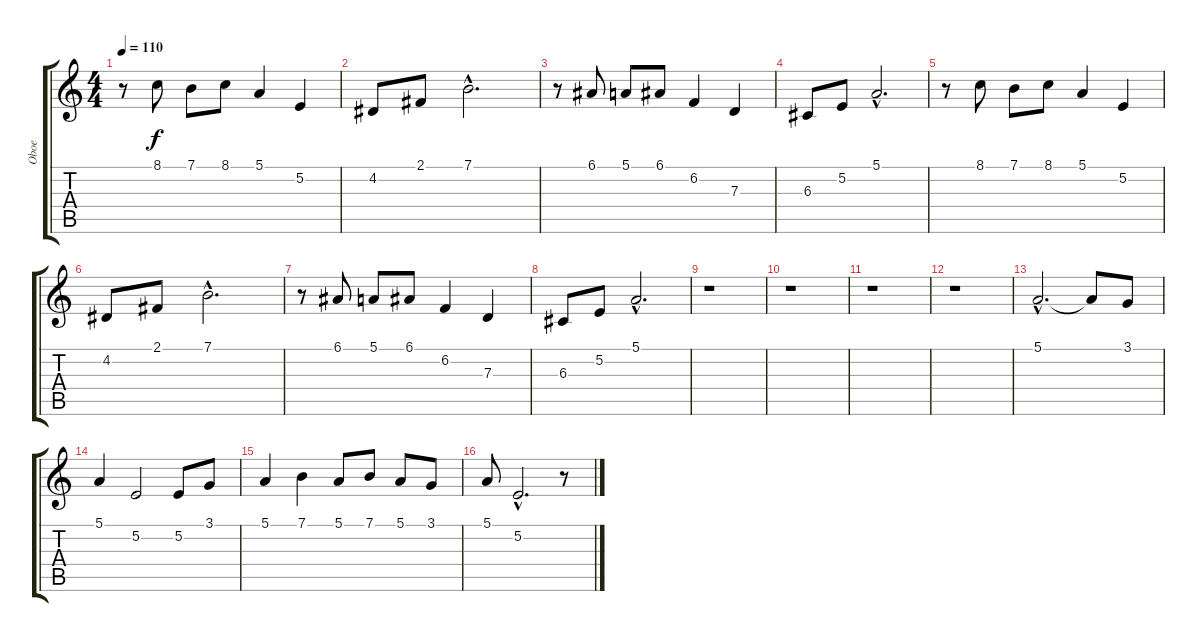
\track ("Oboe" "Oboe") {instrument oboe}
\staff {score tabs}
\tuning (E4 B3 G3 D3 A2 E2) {hide}
\ts (4 4)
\tempo 110
\clef g2
\ks c
r.8{dy f instrument oboe} 8.1.8 7.1.8 8.1.8 5.1.4 5.2.4 |
4.2.8 2.1.8 7.1{hac}.2{d} |
r.8 6.1.8 5.1.8 6.1.8 6.2.4 7.3.4 |
6.3.8 5.2.8 5.1{hac}.2{d} |
r.8 8.1.8 7.1.8 8.1.8 5.1.4 5.2.4 |
4.2.8 2.1.8 7.1{hac}.2{d} |
r.8 6.1.8 5.1.8 6.1.8 6.2.4 7.3.4 |
6.3.8 5.2.8 5.1{hac}.2{d} |
r.1 |
r.1 |
r.1 |
r.1 |
5.1{hac}.2{d} 5.1{t}.8 3.1.8 |
5.1.4 5.2.2 5.2.8 3.1.8 |
5.1.4 7.1.4 5.1.8 7.1.8 5.1.8 3.1.8 |
5.1.8 5.2{hac}.2{d} r.8
